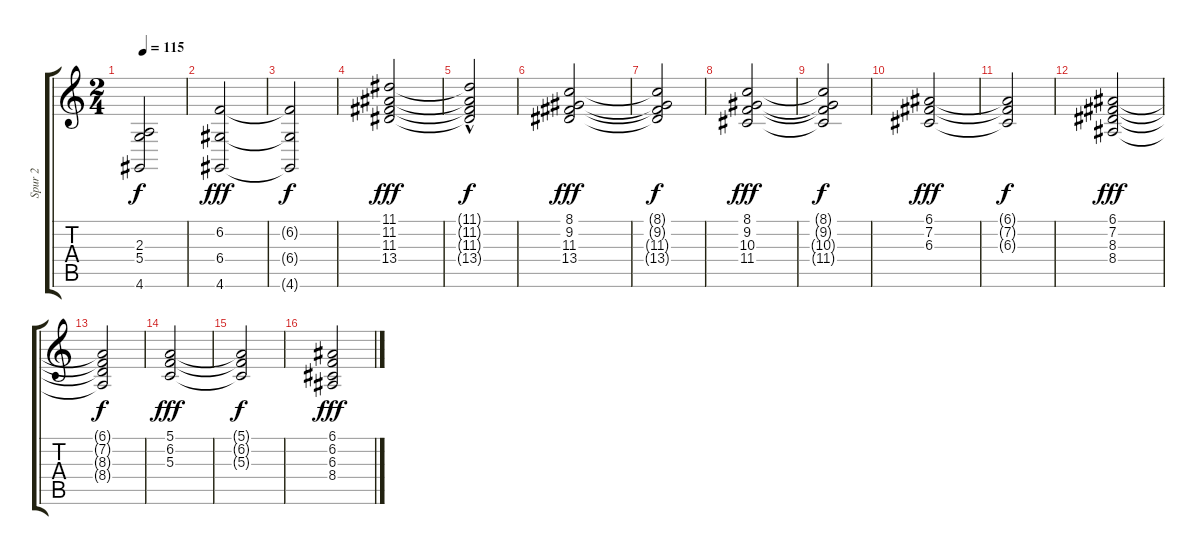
\track ("Spur 2" "Spur 2") {instrument stringensemble1}
\staff {score tabs}
\tuning (E4 B3 G3 D3 A2 E2) {hide}
\ts (2 4)
\tempo 115
\clef g2
\ks c
(2.3{t} 5.4{t} 4.6{t}).2{dy f} |
(6.2 6.4 4.6).2{dy fff} |
(6.2{t} 6.4{t} 4.6{t}).2{dy f} |
(11.1 11.2 11.3 13.4).2{dy fff} |
(11.1{hac t} 11.2{t} 11.3{t} 13.4{t}).2{dy f} |
(8.1 9.2 11.3 13.4).2{dy fff} |
(8.1{t} 9.2{t} 11.3{t} 13.4{t}).2{dy f} |
(8.1 9.2 10.3 11.4).2{dy fff} |
(8.1{t} 9.2{t} 10.3{t} 11.4{t}).2{dy f} |
(6.1 7.2 6.3).2{dy fff} |
(6.1{t} 7.2{t} 6.3{t}).2{dy f} |
(6.1 7.2 8.3 8.4).2{dy fff} |
(6.1{t} 7.2{t} 8.3{t} 8.4{t}).2{dy f} |
(5.1 6.2 5.3).2{dy fff} |
(5.1{t} 6.2{t} 5.3{t}).2{dy f} |
(6.1 6.2 6.3 8.4).2{dy fff}
